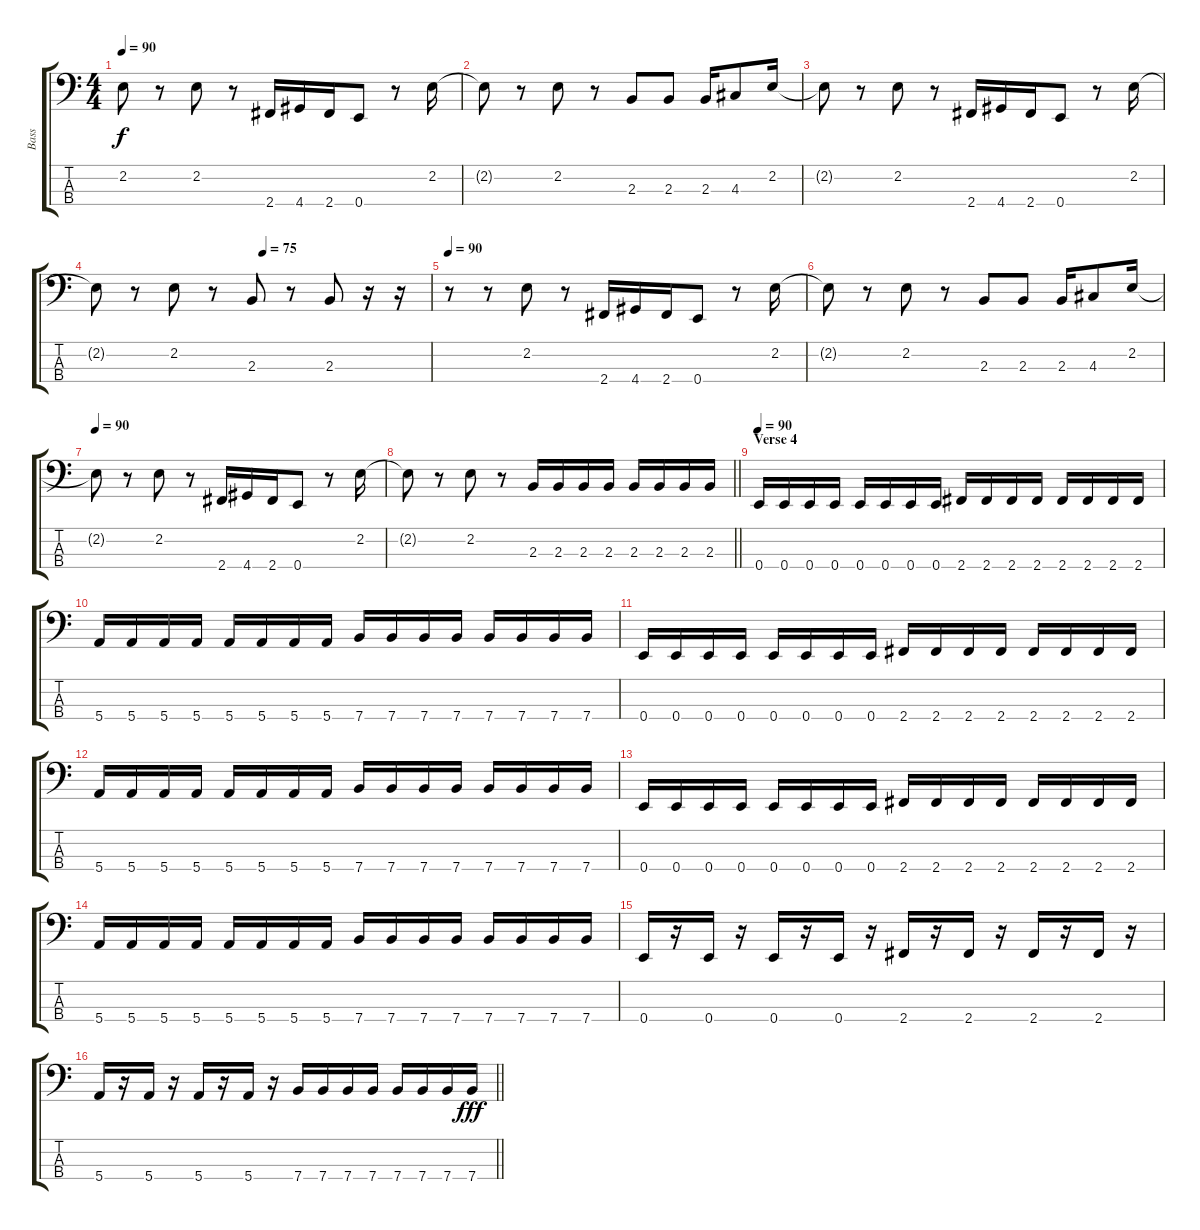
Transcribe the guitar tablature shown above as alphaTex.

\track ("Bass" "Bass") {instrument electricbassfinger}
\staff {score tabs}
\tuning (G2 D2 A1 E1) {hide}
\ts (4 4)
\tempo 90
\clef f4
\ks c
2.2{t}.8{dy f} r.8 2.2.8 r.8 2.4.16 4.4.16 2.4.16 0.4.8 r.8 2.2.16 |
2.2{t}.8 r.8 2.2.8 r.8 2.3.8 2.3.8 2.3.16 4.3.8 2.2.16 |
2.2{t}.8 r.8 2.2.8 r.8 2.4.16 4.4.16 2.4.16 0.4.8 r.8 2.2.16 |
\tempo (75 0.5)
2.2{t}.8 r.8 2.2.8 r.8 2.3.8 r.8 2.3.8 r.16 r.16 |
\tempo 90
r.8 r.8 2.2.8 r.8 2.4.16 4.4.16 2.4.16 0.4.8 r.8 2.2.16 |
2.2{t}.8 r.8 2.2.8 r.8 2.3.8 2.3.8 2.3.16 4.3.8 2.2.16 |
\tempo 90
2.2{t}.8 r.8 2.2.8 r.8 2.4.16 4.4.16 2.4.16 0.4.8 r.8 2.2.16 |
\barLineRight lightlight
2.2{t}.8 r.8 2.2.8 r.8 2.3.16 2.3.16 2.3.16 2.3.16 2.3.16 2.3.16 2.3.16 2.3.16 |
\section ("" "Verse 4")
\tempo 90
0.4.16 0.4.16 0.4.16 0.4.16 0.4.16 0.4.16 0.4.16 0.4.16 2.4.16 2.4.16 2.4.16 2.4.16 2.4.16 2.4.16 2.4.16 2.4.16 |
5.4.16 5.4.16 5.4.16 5.4.16 5.4.16 5.4.16 5.4.16 5.4.16 7.4.16 7.4.16 7.4.16 7.4.16 7.4.16 7.4.16 7.4.16 7.4.16 |
0.4.16 0.4.16 0.4.16 0.4.16 0.4.16 0.4.16 0.4.16 0.4.16 2.4.16 2.4.16 2.4.16 2.4.16 2.4.16 2.4.16 2.4.16 2.4.16 |
5.4.16 5.4.16 5.4.16 5.4.16 5.4.16 5.4.16 5.4.16 5.4.16 7.4.16 7.4.16 7.4.16 7.4.16 7.4.16 7.4.16 7.4.16 7.4.16 |
0.4.16 0.4.16 0.4.16 0.4.16 0.4.16 0.4.16 0.4.16 0.4.16 2.4.16 2.4.16 2.4.16 2.4.16 2.4.16 2.4.16 2.4.16 2.4.16 |
5.4.16 5.4.16 5.4.16 5.4.16 5.4.16 5.4.16 5.4.16 5.4.16 7.4.16 7.4.16 7.4.16 7.4.16 7.4.16 7.4.16 7.4.16 7.4.16 |
0.4.16 r.16 0.4.16 r.16 0.4.16 r.16 0.4.16 r.16 2.4.16 r.16 2.4.16 r.16 2.4.16 r.16 2.4.16 r.16 |
\barLineRight lightlight
5.4.16 r.16 5.4.16 r.16 5.4.16 r.16 5.4.16 r.16 7.4.16 7.4.16 7.4.16 7.4.16 7.4.16 7.4.16 7.4.16 7.4.16{dy fff}
